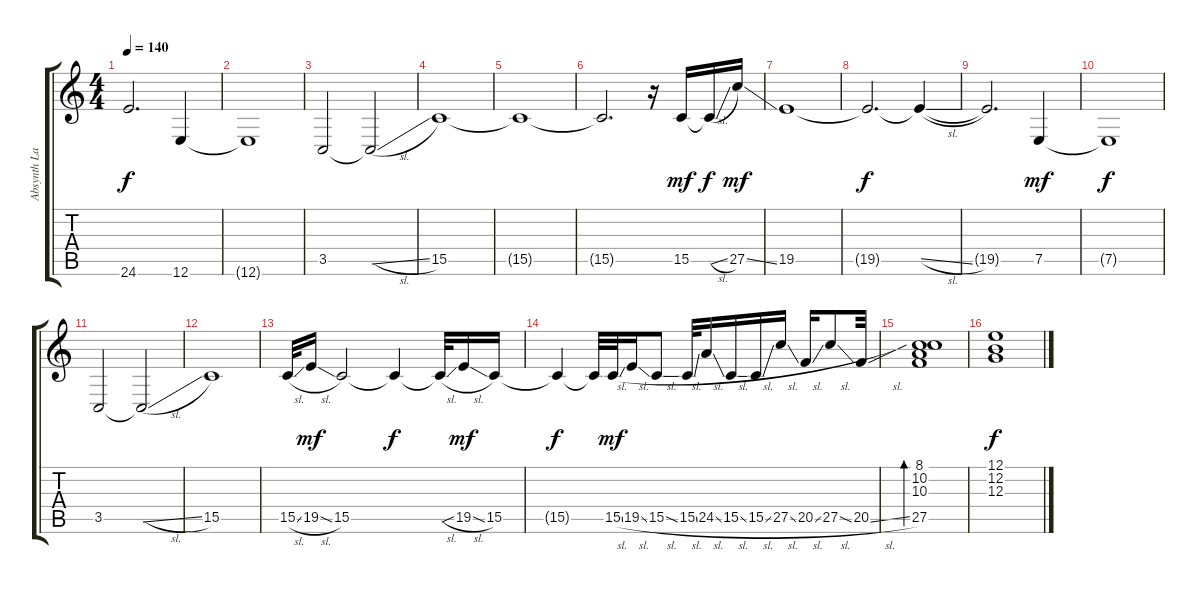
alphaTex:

\track ("Absynth Layer 2" "Absynth La") {instrument lead2sawtooth}
\staff {score tabs}
\tuning (E4 B3 G3 D3 A2 E2) {hide}
\ts (4 4)
\tempo 140
\clef g2
\ks c
24.6{t}.2{d dy f} 12.6.4 |
12.6{t}.1 |
3.5.2 3.5{sl t}.2 |
15.5.1 |
15.5{t}.1 |
15.5{t}.2{d} r.16 15.5.16{dy mf} 15.5{sl t}.16{dy f} 27.5{ss}.16{dy mf} |
19.5.1 |
19.5{t}.2{d dy f} 19.5{sl t}.4 |
19.5{t}.2{d} 7.5.4{dy mf} |
7.5{t}.1{dy f} |
3.5.2 3.5{sl t}.2 |
15.5.1 |
15.5{sl}.32 19.5{sl}.16{dy mf} 15.5.2 15.5{t}.4{dy f} 15.5{sl t}.32 19.5{sl}.16{dy mf} 15.5.16 |
15.5{t}.4{dy f} 15.5{t}.32 15.5{sl}.32{dy mf} 19.5{sl}.16 15.5{sl}.8 15.5{sl}.32 24.5{sl}.16 15.5{sl}.16 15.5{sl}.16 27.5{sl}.16 20.5{sl}.16 27.5{sl}.8 20.5{sl}.32 |
(8.1 10.2 10.3 27.5).1{bd 240 volume 11} |
(12.1 12.2 12.3).1{dy f}
